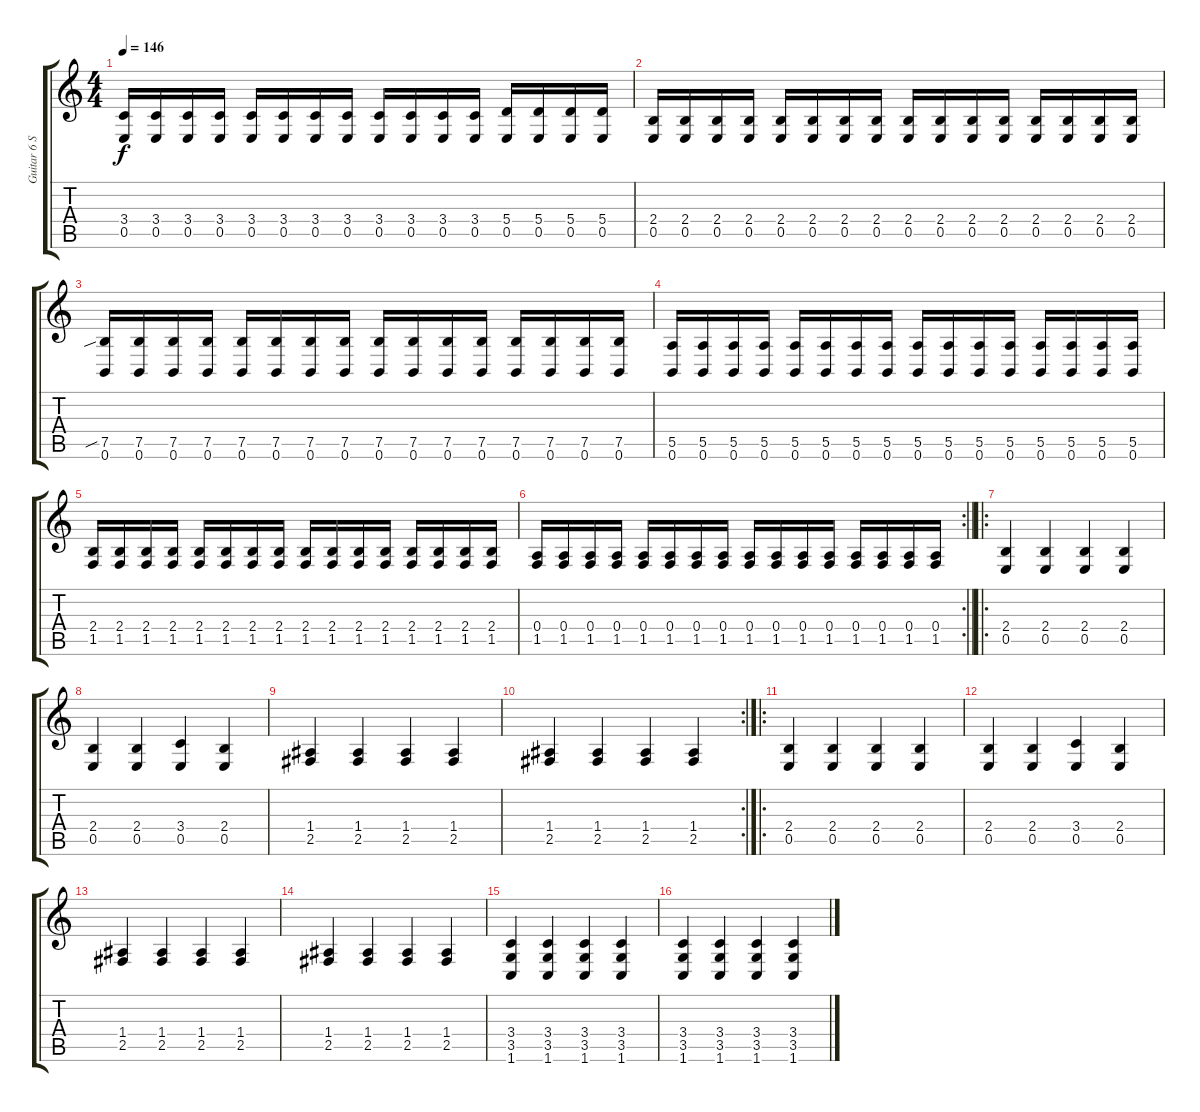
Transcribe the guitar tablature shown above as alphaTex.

\track ("Guitar 6 Strings Arrangement" "Guitar 6 S") {instrument distortionguitar}
\staff {score tabs}
\tuning (B3 Gb3 D3 A2 E2 B1) {hide}
\ts (4 4)
\tempo 146
\clef g2
\ks c
(3.4 0.5).16{dy f} (3.4 0.5).16 (3.4 0.5).16 (3.4 0.5).16 (3.4 0.5).16 (3.4 0.5).16 (3.4 0.5).16 (3.4 0.5).16 (3.4 0.5).16 (3.4 0.5).16 (3.4 0.5).16 (3.4 0.5).16 (5.4 0.5).16 (5.4 0.5).16 (5.4 0.5).16 (5.4 0.5).16 |
(2.4 0.5).16 (2.4 0.5).16 (2.4 0.5).16 (2.4 0.5).16 (2.4 0.5).16 (2.4 0.5).16 (2.4 0.5).16 (2.4 0.5).16 (2.4 0.5).16 (2.4 0.5).16 (2.4 0.5).16 (2.4 0.5).16 (2.4 0.5).16 (2.4 0.5).16 (2.4 0.5).16 (2.4 0.5).16 |
(7.5{sib} 0.6).16 (7.5 0.6).16 (7.5 0.6).16 (7.5 0.6).16 (7.5 0.6).16 (7.5 0.6).16 (7.5 0.6).16 (7.5 0.6).16 (7.5 0.6).16 (7.5 0.6).16 (7.5 0.6).16 (7.5 0.6).16 (7.5 0.6).16 (7.5 0.6).16 (7.5 0.6).16 (7.5 0.6).16 |
(5.5 0.6).16 (5.5 0.6).16 (5.5 0.6).16 (5.5 0.6).16 (5.5 0.6).16 (5.5 0.6).16 (5.5 0.6).16 (5.5 0.6).16 (5.5 0.6).16 (5.5 0.6).16 (5.5 0.6).16 (5.5 0.6).16 (5.5 0.6).16 (5.5 0.6).16 (5.5 0.6).16 (5.5 0.6).16 |
(2.4 1.5).16 (2.4 1.5).16 (2.4 1.5).16 (2.4 1.5).16 (2.4 1.5).16 (2.4 1.5).16 (2.4 1.5).16 (2.4 1.5).16 (2.4 1.5).16 (2.4 1.5).16 (2.4 1.5).16 (2.4 1.5).16 (2.4 1.5).16 (2.4 1.5).16 (2.4 1.5).16 (2.4 1.5).16 |
\rc 2
\barLineRight lightlight
(0.4 1.5).16 (0.4 1.5).16 (0.4 1.5).16 (0.4 1.5).16 (0.4 1.5).16 (0.4 1.5).16 (0.4 1.5).16 (0.4 1.5).16 (0.4 1.5).16 (0.4 1.5).16 (0.4 1.5).16 (0.4 1.5).16 (0.4 1.5).16 (0.4 1.5).16 (0.4 1.5).16 (0.4 1.5).16 |
\ro
(2.4 0.5).4 (2.4 0.5).4 (2.4 0.5).4 (2.4 0.5).4 |
(2.4 0.5).4 (2.4 0.5).4 (3.4 0.5).4 (2.4 0.5).4 |
(1.4 2.5).4 (1.4 2.5).4 (1.4 2.5).4 (1.4 2.5).4 |
\rc 2
(1.4 2.5).4 (1.4 2.5).4 (1.4 2.5).4 (1.4 2.5).4 |
\ro
(2.4 0.5).4 (2.4 0.5).4 (2.4 0.5).4 (2.4 0.5).4 |
(2.4 0.5).4 (2.4 0.5).4 (3.4 0.5).4 (2.4 0.5).4 |
(1.4 2.5).4 (1.4 2.5).4 (1.4 2.5).4 (1.4 2.5).4 |
(1.4 2.5).4 (1.4 2.5).4 (1.4 2.5).4 (1.4 2.5).4 |
(3.4 3.5 1.6).4 (3.4 3.5 1.6).4 (3.4 3.5 1.6).4 (3.4 3.5 1.6).4 |
(3.4 3.5 1.6).4 (3.4 3.5 1.6).4 (3.4 3.5 1.6).4 (3.4 3.5 1.6).4
